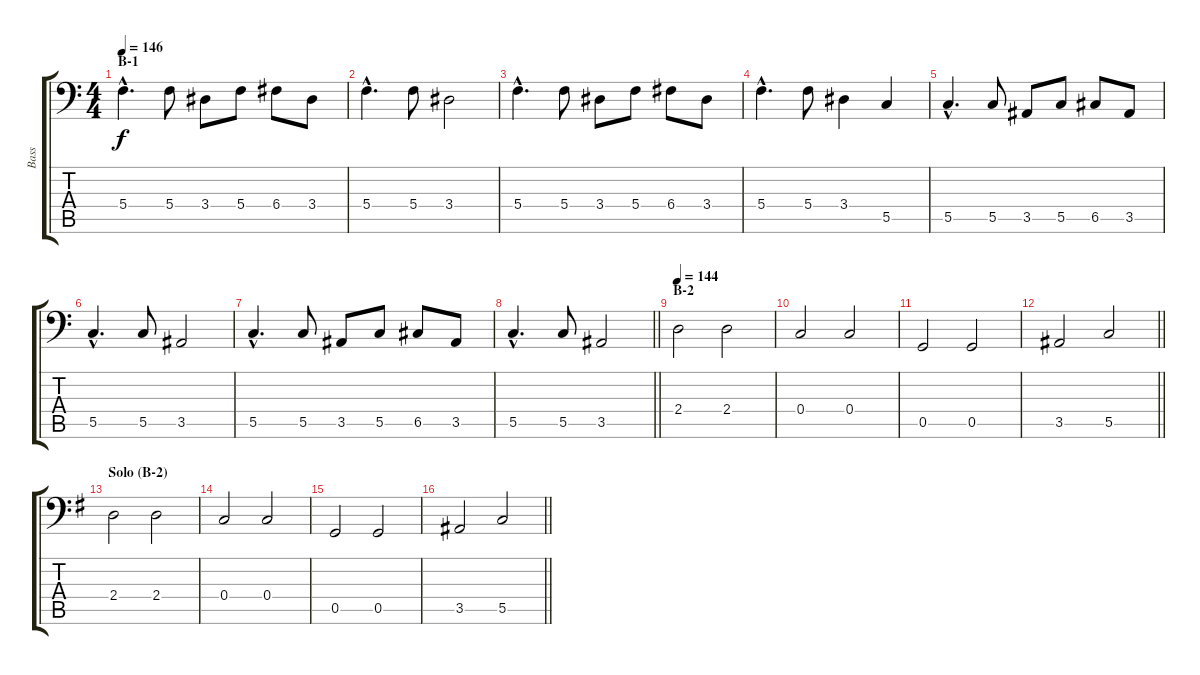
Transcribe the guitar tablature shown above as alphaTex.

\track ("Bass" "Bass") {instrument electricbasspick}
\staff {score tabs}
\tuning (D3 A2 F2 C2 G1 D1) {hide}
\ts (4 4)
\section ("" "B-1")
\tempo 146
\clef f4
\ks c
5.4{hac}.4{d dy f} 5.4.8 3.4.8 5.4.8 6.4.8 3.4.8 |
5.4{hac}.4{d} 5.4.8 3.4.2 |
5.4{hac}.4{d} 5.4.8 3.4.8 5.4.8 6.4.8 3.4.8 |
5.4{hac}.4{d} 5.4.8 3.4.4 5.5.4 |
5.5{hac}.4{d} 5.5.8 3.5.8 5.5.8 6.5.8 3.5.8 |
5.5{hac}.4{d} 5.5.8 3.5.2 |
5.5{hac}.4{d} 5.5.8 3.5.8 5.5.8 6.5.8 3.5.8 |
\barLineRight lightlight
5.5{hac}.4{d} 5.5.8 3.5.2 |
\section ("" "B-2")
\tempo 144
2.4.2 2.4.2 |
0.4.2 0.4.2 |
0.5.2 0.5.2 |
\barLineRight lightlight
3.5.2 5.5.2 |
\section ("" "Solo (B-2)")
\ks g
2.4.2 2.4.2 |
0.4.2 0.4.2 |
0.5.2 0.5.2 |
\barLineRight lightlight
3.5.2 5.5.2
